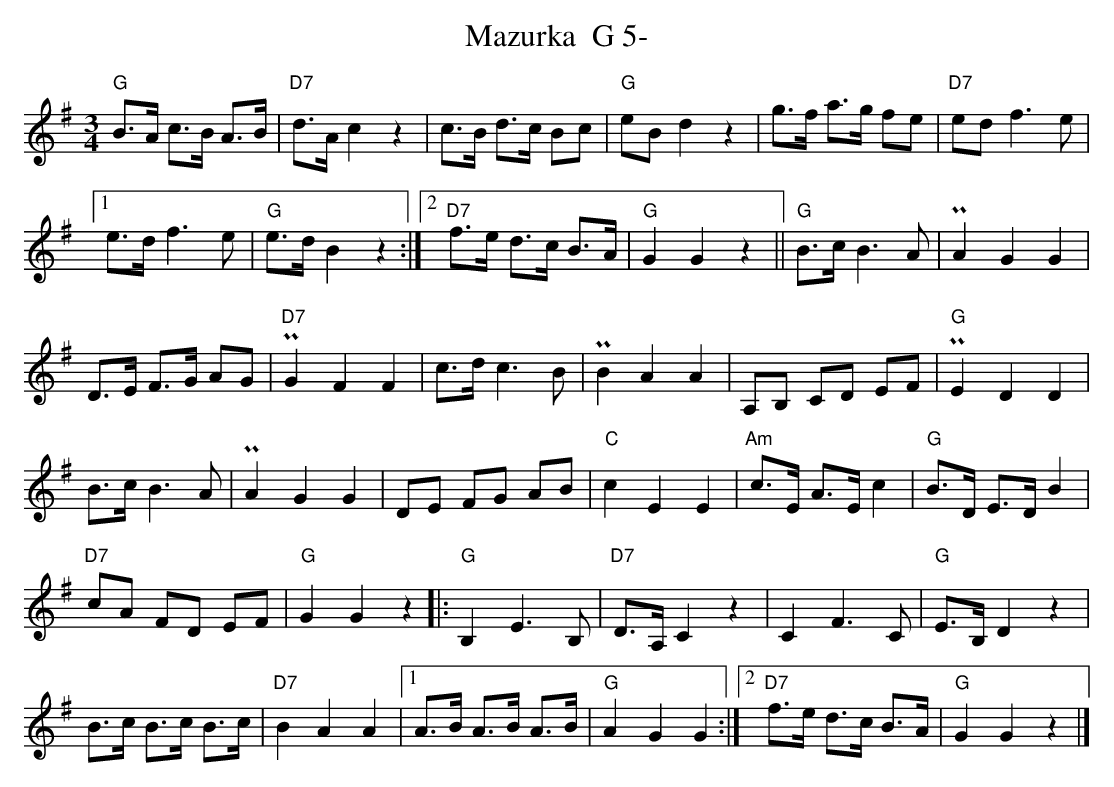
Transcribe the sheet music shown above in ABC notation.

X:1
T:Mazurka  G 5-
M:3/4
L:1/8
K:G %%MIDI gchordon
"G"B>A c>B A>B | "D7"d>Ac2z2 | c>B d>c Bc | "G"eBd2z2 | g>f a>g fe | "D7"edf3e |1
e>df3e | "G"e>dB2z2 :|2 "D7"f>e d>c B>A | "G"G2G2z2 || "G"B>cB3A | PA2G2G2 |
D>E F>G AG | "D7"PG2F2F2 | c>d c3B | PB2A2A2 | A,B, CD EF | "G"PE2D2D2 |
B>cB3A | PA2G2G2 | DE FG AB | "C"c2E2E2 | "Am"c>E A>Ec2 | "G"B>D E>DB2 |
"D7"cA FD EF | "G"G2G2z2 |: "G"B,2E3B, | "D7"D>A,C2z2 | C2F3C | "G"E>B,D2z2 |
B>c B>c B>c | "D7"B2A2A2 |1 A>B A>B A>B | "G"A2G2G2 :|2 "D7"f>e d>c B>A | "G"G2G2z2 |]
